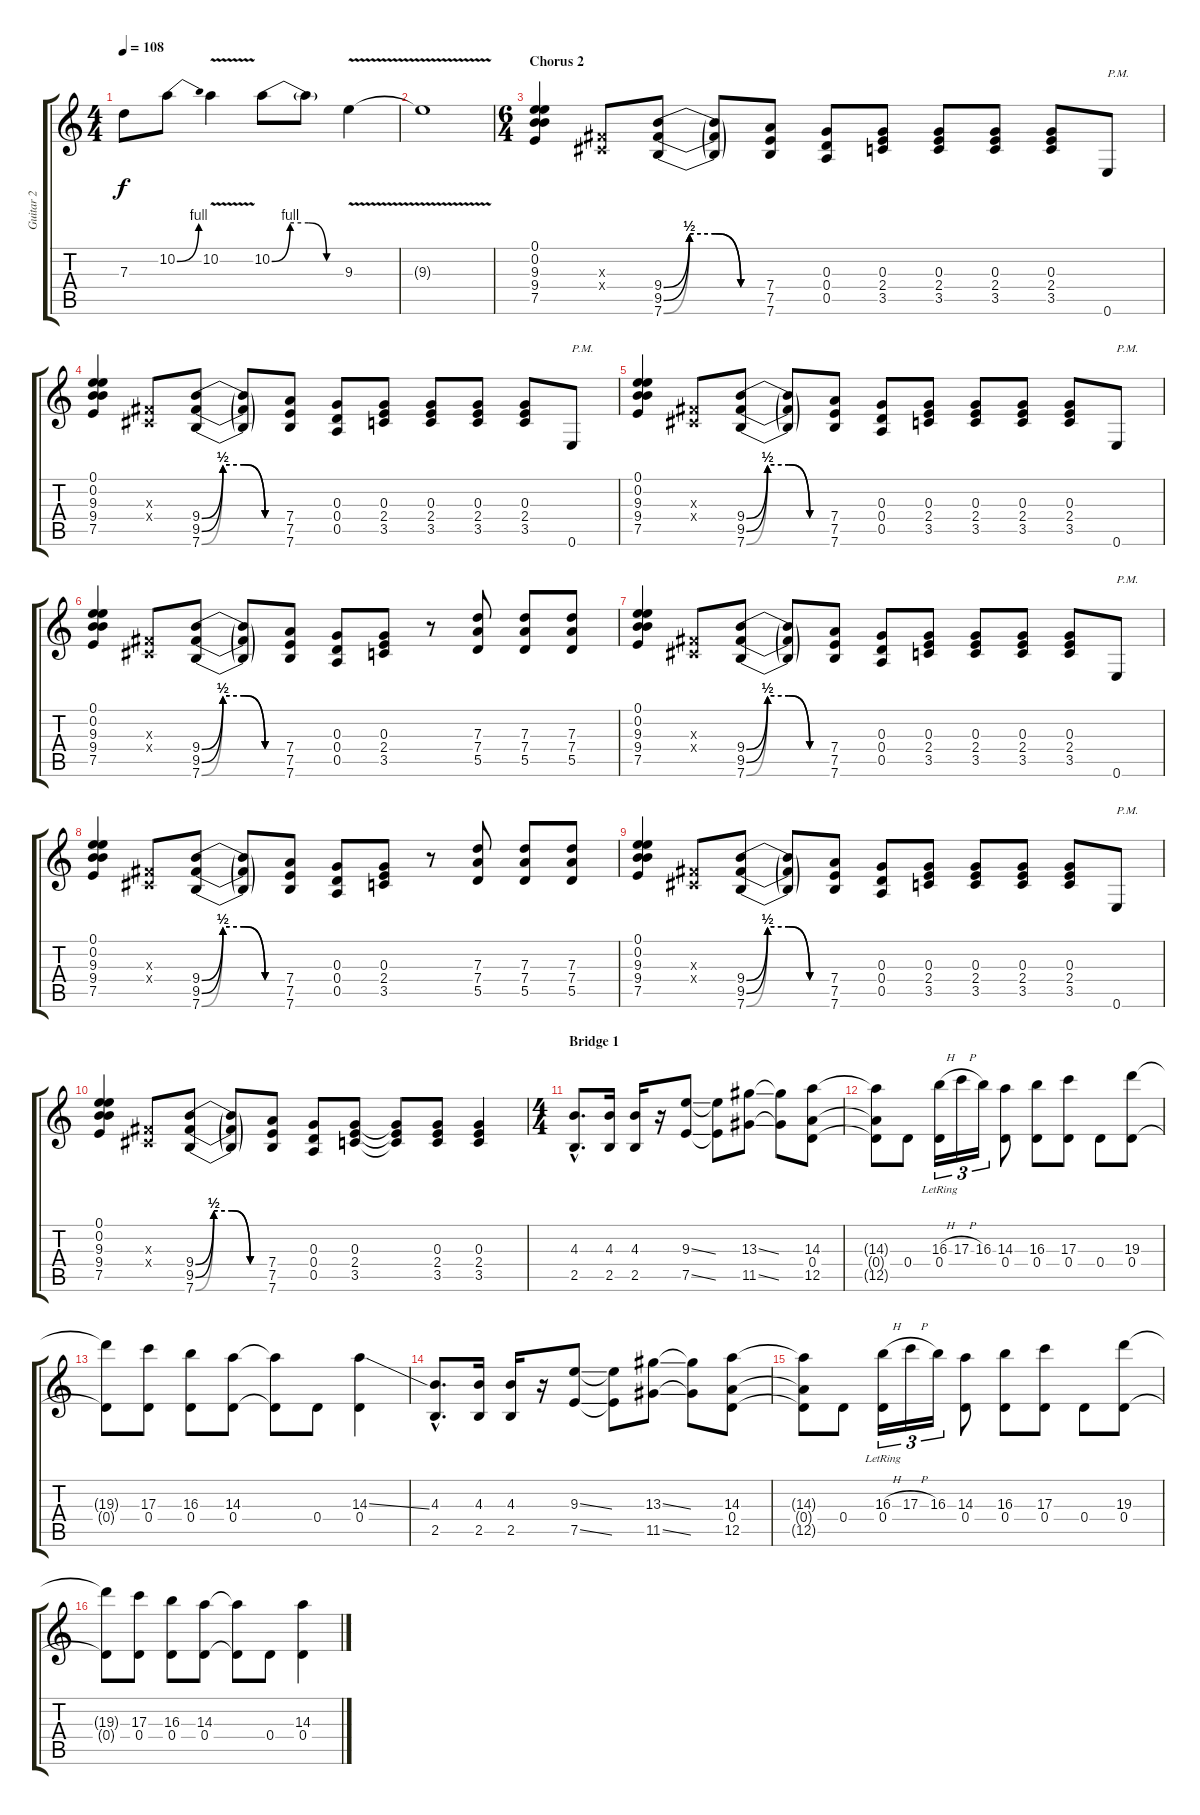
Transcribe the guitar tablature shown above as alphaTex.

\track ("Guitar 2" "Guitar 2") {instrument distortionguitar}
\staff {score tabs}
\tuning (E4 B3 G3 D3 A2 E2) {hide}
\ts (4 4)
\tempo 108
\clef g2
\ks c
7.3{t}.8{dy f} 10.2{be (bend 0 0 60 4)}.8 10.2{v}.4 10.2{be (custom 0 0 15 4 30 4 45 0 60 0)}.8 10.2{t}.8 9.3{v}.4 |
9.3{t}.1 |
\ts (6 4)
\section ("" "Chorus 2")
(0.1 0.2 9.3 9.4 7.5).4 (-1.3{x} -1.4{x}).8 (9.4{be (custom 0 0 15 2 30 2 45 0 60 0)} 9.5{be (custom 0 0 15 2 30 2 45 0 60 0)} 7.6{be (custom 0 0 15 2 30 2 45 0 60 0)}).8 (9.4{t} 9.5{t} 7.6{t}).8 (7.4 7.5 7.6).8 (0.3 0.4 0.5).8 (0.3 2.4 3.5).8 (0.3 2.4 3.5).8 (0.3 2.4 3.5).8 (0.3 2.4 3.5).8 0.6.8{txt "P.M."} |
(0.1 0.2 9.3 9.4 7.5).4 (-1.3{x} -1.4{x}).8 (9.4{be (custom 0 0 15 2 30 2 45 0 60 0)} 9.5{be (custom 0 0 15 2 30 2 45 0 60 0)} 7.6{be (custom 0 0 15 2 30 2 45 0 60 0)}).8 (9.4{t} 9.5{t} 7.6{t}).8 (7.4 7.5 7.6).8 (0.3 0.4 0.5).8 (0.3 2.4 3.5).8 (0.3 2.4 3.5).8 (0.3 2.4 3.5).8 (0.3 2.4 3.5).8 0.6.8{txt "P.M."} |
(0.1 0.2 9.3 9.4 7.5).4 (-1.3{x} -1.4{x}).8 (9.4{be (custom 0 0 15 2 30 2 45 0 60 0)} 9.5{be (custom 0 0 15 2 30 2 45 0 60 0)} 7.6{be (custom 0 0 15 2 30 2 45 0 60 0)}).8 (9.4{t} 9.5{t} 7.6{t}).8 (7.4 7.5 7.6).8 (0.3 0.4 0.5).8 (0.3 2.4 3.5).8 (0.3 2.4 3.5).8 (0.3 2.4 3.5).8 (0.3 2.4 3.5).8 0.6.8{txt "P.M."} |
(0.1 0.2 9.3 9.4 7.5).4 (-1.3{x} -1.4{x}).8 (9.4{be (custom 0 0 15 2 30 2 45 0 60 0)} 9.5{be (custom 0 0 15 2 30 2 45 0 60 0)} 7.6{be (custom 0 0 15 2 30 2 45 0 60 0)}).8 (9.4{t} 9.5{t} 7.6{t}).8 (7.4 7.5 7.6).8 (0.3 0.4 0.5).8 (0.3 2.4 3.5).8 r.8 (7.3 7.4 5.5).8 (7.3 7.4 5.5).8 (7.3 7.4 5.5).8 |
(0.1 0.2 9.3 9.4 7.5).4 (-1.3{x} -1.4{x}).8 (9.4{be (custom 0 0 15 2 30 2 45 0 60 0)} 9.5{be (custom 0 0 15 2 30 2 45 0 60 0)} 7.6{be (custom 0 0 15 2 30 2 45 0 60 0)}).8 (9.4{t} 9.5{t} 7.6{t}).8 (7.4 7.5 7.6).8 (0.3 0.4 0.5).8 (0.3 2.4 3.5).8 (0.3 2.4 3.5).8 (0.3 2.4 3.5).8 (0.3 2.4 3.5).8 0.6.8{txt "P.M."} |
(0.1 0.2 9.3 9.4 7.5).4 (-1.3{x} -1.4{x}).8 (9.4{be (custom 0 0 15 2 30 2 45 0 60 0)} 9.5{be (custom 0 0 15 2 30 2 45 0 60 0)} 7.6{be (custom 0 0 15 2 30 2 45 0 60 0)}).8 (9.4{t} 9.5{t} 7.6{t}).8 (7.4 7.5 7.6).8 (0.3 0.4 0.5).8 (0.3 2.4 3.5).8 r.8 (7.3 7.4 5.5).8 (7.3 7.4 5.5).8 (7.3 7.4 5.5).8 |
(0.1 0.2 9.3 9.4 7.5).4 (-1.3{x} -1.4{x}).8 (9.4{be (custom 0 0 15 2 30 2 45 0 60 0)} 9.5{be (custom 0 0 15 2 30 2 45 0 60 0)} 7.6{be (custom 0 0 15 2 30 2 45 0 60 0)}).8 (9.4{t} 9.5{t} 7.6{t}).8 (7.4 7.5 7.6).8 (0.3 0.4 0.5).8 (0.3 2.4 3.5).8 (0.3 2.4 3.5).8 (0.3 2.4 3.5).8 (0.3 2.4 3.5).8 0.6.8{txt "P.M."} |
(0.1 0.2 9.3 9.4 7.5).4 (-1.3{x} -1.4{x}).8 (9.4{be (custom 0 0 15 2 30 2 45 0 60 0)} 9.5{be (custom 0 0 15 2 30 2 45 0 60 0)} 7.6{be (custom 0 0 15 2 30 2 45 0 60 0)}).8 (9.4{t} 9.5{t} 7.6{t}).8 (7.4 7.5 7.6).8 (0.3 0.4 0.5).8 (0.3 2.4 3.5).8 (0.3{t} 2.4{t} 3.5{t}).8 (0.3 2.4 3.5).8 (0.3 2.4 3.5).4 |
\ts (4 4)
\section ("" "Bridge 1")
(4.3{hac} 2.5{hac}).8{d} (4.3 2.5).16 (4.3 2.5).16 r.16 (9.3{ss} 7.5{ss}).8 (9.3{t} 7.5{t}).8 (13.3{ss} 11.5{ss}).8 (13.3{t} 11.5{t}).8 (14.3 0.4 12.5).8 |
(14.3{t} 0.4{t} 12.5{t}).8 0.4.8 (16.3{h} 0.4{lr}).16{tu (3 2)} 17.3{h}.16{tu (3 2)} 16.3.16{tu (3 2)} (14.3 0.4).8 (16.3 0.4).8 (17.3 0.4).8 0.4.8 (19.3 0.4).8 |
(19.3{t} 0.4{t}).8 (17.3 0.4).8 (16.3 0.4).8 (14.3 0.4).8 (14.3{t} 0.4{t}).8 0.4.8 (14.3{ss} 0.4).4 |
(4.3{hac} 2.5{hac}).8{d} (4.3 2.5).16 (4.3 2.5).16 r.16 (9.3{ss} 7.5{ss}).8 (9.3{t} 7.5{t}).8 (13.3{ss} 11.5{ss}).8 (13.3{t} 11.5{t}).8 (14.3 0.4 12.5).8 |
(14.3{t} 0.4{t} 12.5{t}).8 0.4.8 (16.3{h} 0.4{lr}).16{tu (3 2)} 17.3{h}.16{tu (3 2)} 16.3.16{tu (3 2)} (14.3 0.4).8 (16.3 0.4).8 (17.3 0.4).8 0.4.8 (19.3 0.4).8 |
(19.3{t} 0.4{t}).8 (17.3 0.4).8 (16.3 0.4).8 (14.3 0.4).8 (14.3{t} 0.4{t}).8 0.4.8 (14.3{ss} 0.4).4
